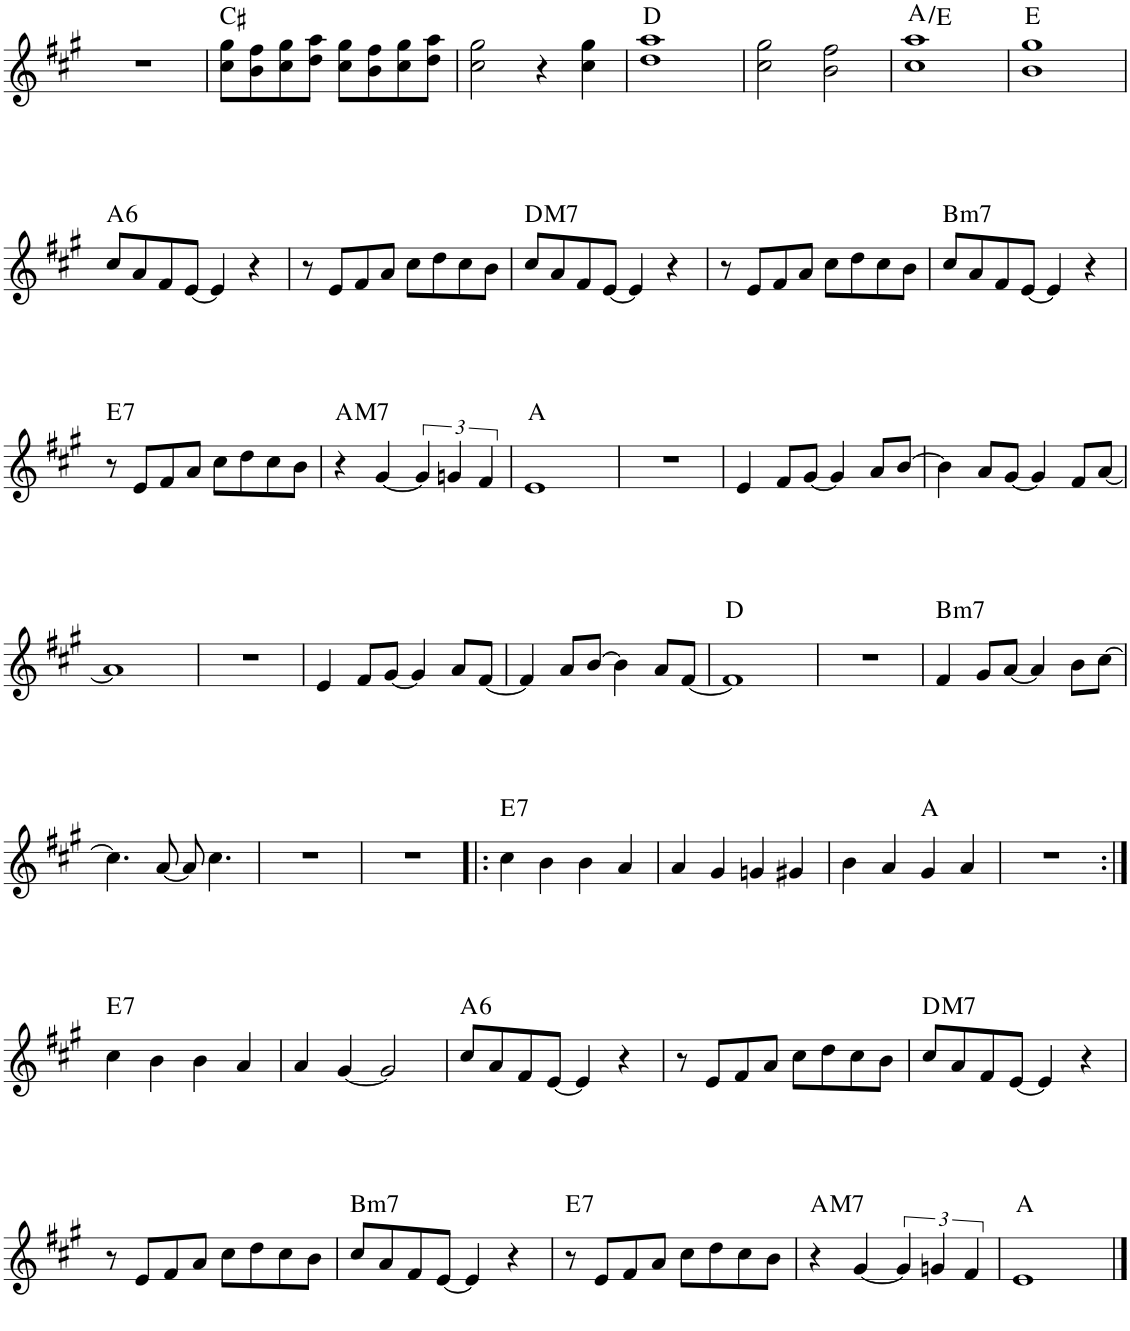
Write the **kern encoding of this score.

**kern	**harte
*part1	*part1
*staff1	*
*I"Piano	*
*I'Pno.	*
!!LO:PB:g=z
*clefG2	*
*k[f#c#g#]	*
*M4/4	*
=96	=96
1r	.
=97	=97
8cc#\ 8gg#\L	C#:maj
8b\ 8ff#\	.
8cc#\ 8gg#\	.
8dd\ 8aa\J	.
8cc#\ 8gg#\L	.
8b\ 8ff#\	.
8cc#\ 8gg#\	.
8dd\ 8aa\J	.
=98	=98
2cc#\ 2gg#\	.
4r	.
4cc#\ 4gg#\	.
=99	=99
1dd 1aa	D:maj
=100	=100
2cc#\ 2gg#\	.
2b\ 2ff#\	.
=101	=101
1cc# 1aa	A:maj/5
=102	=102
1b 1gg#	E:maj
!!LO:LB:g=z
=103	=103
!	!LO:H:kt=6
8cc#/L	A:maj6
8a/	.
8f#/	.
[8e/J	.
4e/]	.
4r	.
=104	=104
8r	.
8e/L	.
8f#/	.
8a/J	.
8cc#\L	.
8dd\	.
8cc#\	.
8b\J	.
=105	=105
!	!LO:H:kt=M7
8cc#/L	D:maj7
8a/	.
8f#/	.
[8e/J	.
4e/]	.
4r	.
=106	=106
8r	.
8e/L	.
8f#/	.
8a/J	.
8cc#\L	.
8dd\	.
8cc#\	.
8b\J	.
=107	=107
!	!LO:H:kt=m7
8cc#/L	B:min7
8a/	.
8f#/	.
[8e/J	.
4e/]	.
4r	.
!!LO:LB:g=z
=108	=108
!	!LO:H:kt=7
8r	E:7
8e/L	.
8f#/	.
8a/J	.
8cc#\L	.
8dd\	.
8cc#\	.
8b\J	.
=109	=109
!	!LO:H:kt=M7
4r	A:maj7
[4g#/	.
6g#/]	.
6gn/	.
6f#/	.
=110	=110
1e	A:maj
=111	=111
1r	.
=112	=112
4e/	.
8f#/L	.
[8g#/J	.
4g#/]	.
8a/L	.
[8b/J	.
=113	=113
4b\]	.
8a/L	.
[8g#/J	.
4g#/]	.
8f#/L	.
[8a/J	.
!!LO:LB:g=z
=114	=114
1a]	.
=115	=115
1r	.
=116	=116
4e/	.
8f#/L	.
[8g#/J	.
4g#/]	.
8a/L	.
[8f#/J	.
=117	=117
4f#/]	.
8a/L	.
[8b/J	.
4b\]	.
8a/L	.
[8f#/J	.
=118	=118
1f#]	D:maj
=119	=119
1r	.
=120	=120
!	!LO:H:kt=m7
4f#/	B:min7
8g#/L	.
[8a/J	.
4a/]	.
8b\L	.
[8cc#\J	.
!!LO:LB:g=z
=121	=121
4.cc#\]	.
[8a/	.
8a/]	.
4.cc#\	.
=122	=122
1r	.
=123	=123
1r	.
=124!|:	=124!|:
!	!LO:H:kt=7
4cc#\	E:7
4b\	.
4b\	.
4a/	.
=125	=125
4a/	.
4g#/	.
4gn/	.
4g#X/	.
=126	=126
4b\	.
4a/	.
4g#/	A:maj
4a/	.
=127	=127
1r	.
!!LO:LB:g=z
=128:|!	=128:|!
!	!LO:H:kt=7
4cc#\	E:7
4b\	.
4b\	.
4a/	.
=129	=129
4a/	.
[4g#/	.
2g#/]	.
=130	=130
!	!LO:H:kt=6
8cc#/L	A:maj6
8a/	.
8f#/	.
[8e/J	.
4e/]	.
4r	.
=131	=131
8r	.
8e/L	.
8f#/	.
8a/J	.
8cc#\L	.
8dd\	.
8cc#\	.
8b\J	.
=132	=132
!	!LO:H:kt=M7
8cc#/L	D:maj7
8a/	.
8f#/	.
[8e/J	.
4e/]	.
4r	.
!!LO:LB:g=z
=133	=133
8r	.
8e/L	.
8f#/	.
8a/J	.
8cc#\L	.
8dd\	.
8cc#\	.
8b\J	.
=134	=134
!	!LO:H:kt=m7
8cc#/L	B:min7
8a/	.
8f#/	.
[8e/J	.
4e/]	.
4r	.
=135	=135
!	!LO:H:kt=7
8r	E:7
8e/L	.
8f#/	.
8a/J	.
8cc#\L	.
8dd\	.
8cc#\	.
8b\J	.
=136	=136
!	!LO:H:kt=M7
4r	A:maj7
[4g#/	.
6g#/]	.
6gn/	.
6f#/	.
=137	=137
1e	A:maj
==	==
*-	*-
